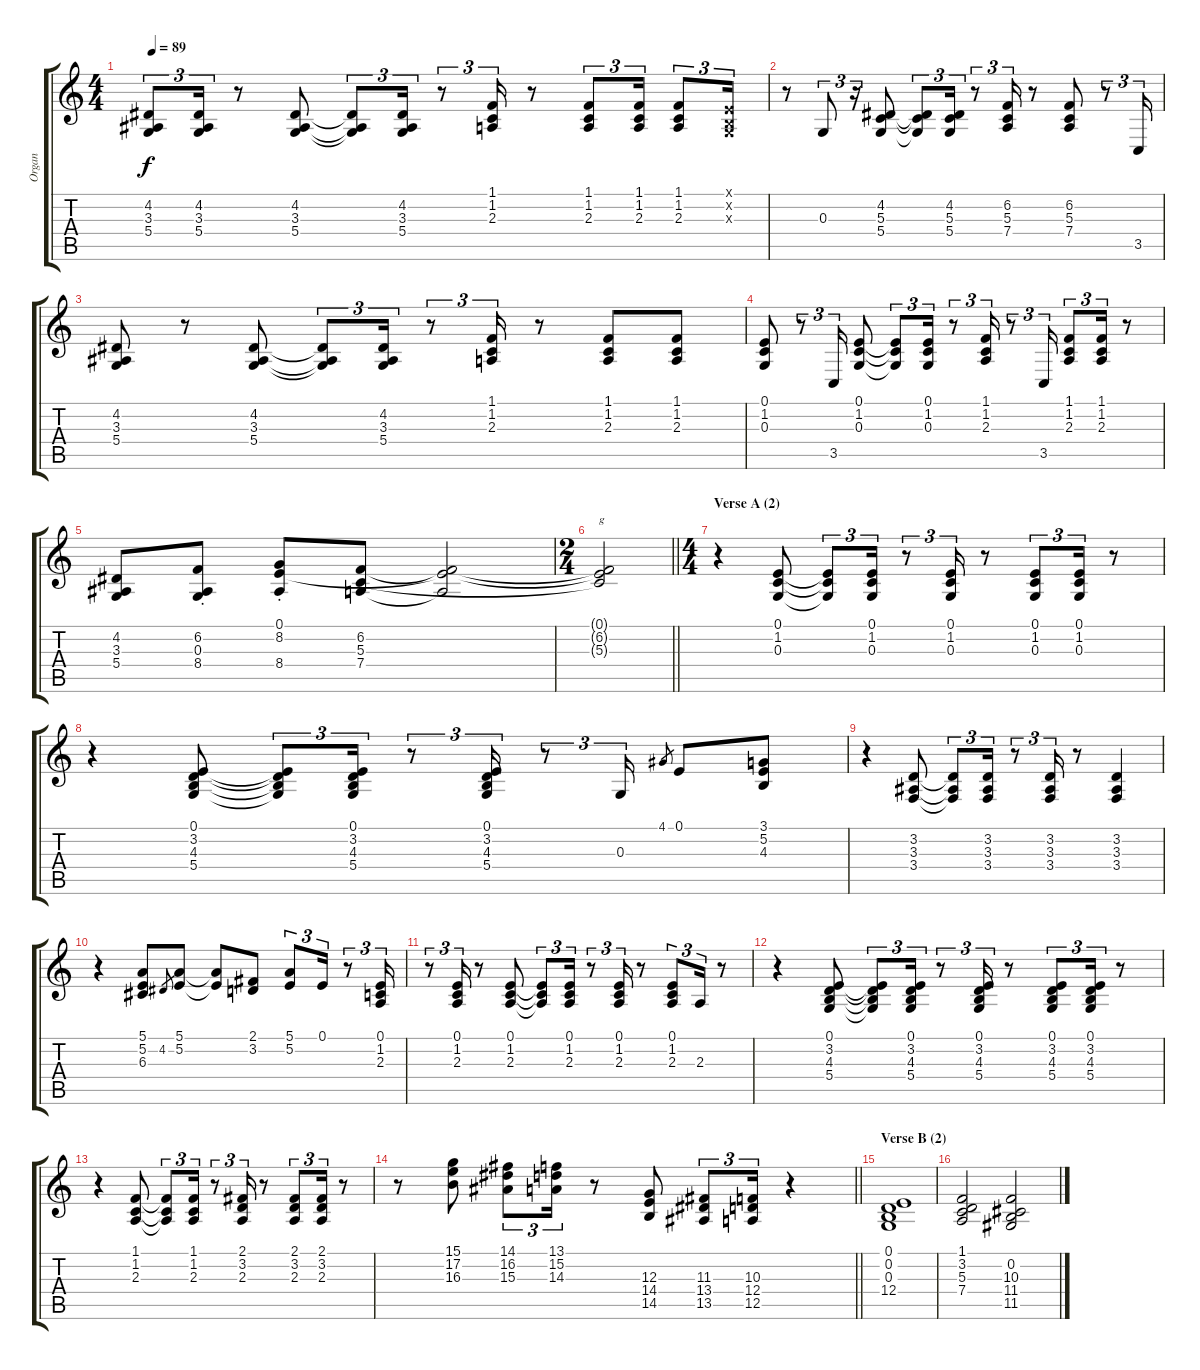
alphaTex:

\track ("Organ" "Organ") {instrument drawbarorgan}
\staff {score tabs}
\tuning (E4 B3 G3 D3 A2 C2) {hide}
\ts (4 4)
\tempo 89
\clef g2
\ks c
(4.2 3.3 5.4).8{tu (3 2) dy f} (4.2 3.3 5.4).16{tu (3 2)} r.8 (4.2 3.3 5.4).8 (4.2{t} 3.3{t} 5.4{t}).8{tu (3 2)} (4.2 3.3 5.4).16{tu (3 2)} r.8{tu (3 2)} (1.1 1.2 2.3).16{tu (3 2)} r.8 (1.1 1.2 2.3).8{tu (3 2)} (1.1 1.2 2.3).16{tu (3 2)} (1.1 1.2 2.3).8{tu (3 2)} (0.1{x} 0.2{x} 0.3{x}).16{tu (3 2)} |
r.8 0.3.8{tu (3 2)} r.16{tu (3 2)} (4.2 5.3 5.4).8 (4.2{t} 5.3{t} 5.4{t}).8{tu (3 2)} (4.2 5.3 5.4).16{tu (3 2)} r.8{tu (3 2)} (6.2 5.3 7.4).16{tu (3 2)} r.8 (6.2 5.3 7.4).8 r.8{tu (3 2)} 3.5.16{tu (3 2)} |
(4.2 3.3 5.4).8 r.8 (4.2 3.3 5.4).8 (4.2{t} 3.3{t} 5.4{t}).8{tu (3 2)} (4.2 3.3 5.4).16{tu (3 2)} r.8{tu (3 2)} (1.1 1.2 2.3).16{tu (3 2)} r.8 (1.1 1.2 2.3).8 (1.1 1.2 2.3).8 |
(0.1 1.2 0.3).8 r.8{tu (3 2)} 3.5.16{tu (3 2)} (0.1 1.2 0.3).8 (0.1{t} 1.2{t} 0.3{t}).8{tu (3 2)} (0.1 1.2 0.3).16{tu (3 2)} r.8{tu (3 2)} (1.1 1.2 2.3).16{tu (3 2)} r.8{tu (3 2)} 3.5.16{tu (3 2)} (1.1 1.2 2.3).8{tu (3 2)} (1.1 1.2 2.3).16{tu (3 2)} r.8 |
(4.2 3.3 5.4).8 (6.2{st} 0.3{st} 8.4{st}).8 (0.1{st} 8.2{st} 8.4{st}).8 (6.2 5.3 7.4).8 (0.1{t} 6.2{t} 7.4{t}).2 |
\ts (2 4)
\barLineRight lightlight
(0.1{t} 6.2{t} 5.3{t}).2{txt "g"} |
\ts (4 4)
\section ("" "Verse A (2)")
r.4 (0.1 1.2 0.3).8 (0.1{t} 1.2{t} 0.3{t}).8{tu (3 2)} (0.1 1.2 0.3).16{tu (3 2)} r.8{tu (3 2)} (0.1 1.2 0.3).16{tu (3 2)} r.8 (0.1 1.2 0.3).8{tu (3 2)} (0.1 1.2 0.3).16{tu (3 2)} r.8 |
r.4 (0.1 3.2 4.3 5.4).8 (0.1{t} 3.2{t} 4.3{t} 5.4{t}).8{tu (3 2)} (0.1 3.2 4.3 5.4).16{tu (3 2)} r.8{tu (3 2)} (0.1 3.2 4.3 5.4).16{tu (3 2)} r.8{tu (3 2)} 0.3.16{tu (3 2)} 4.1.8{gr} 0.1.8 (3.1 5.2 4.3).8 |
r.4 (3.2 3.3 3.4).8 (3.2{t} 3.3{t} 3.4{t}).8{tu (3 2)} (3.2 3.3 3.4).16{tu (3 2)} r.8{tu (3 2)} (3.2 3.3 3.4).16{tu (3 2)} r.8 (3.2 3.3 3.4).4 |
r.4 (5.1 5.2 6.3).8 4.2.8{gr} (5.1 5.2).8 (5.1{t} 5.2{t}).8 (2.1 3.2).8 (5.1 5.2).8{tu (3 2)} 0.1.16{tu (3 2)} r.8{tu (3 2)} (0.1 1.2 2.3).16{tu (3 2)} |
r.8{tu (3 2)} (0.1 1.2 2.3).16{tu (3 2)} r.8 (0.1 1.2 2.3).8 (0.1{t} 1.2{t} 2.3{t}).8{tu (3 2)} (0.1 1.2 2.3).16{tu (3 2)} r.8{tu (3 2)} (0.1 1.2 2.3).16{tu (3 2)} r.8 (0.1 1.2 2.3).8{tu (3 2)} 2.3.16{tu (3 2)} r.8 |
r.4 (0.1 3.2 4.3 5.4).8 (0.1{t} 3.2{t} 4.3{t} 5.4{t}).8{tu (3 2)} (0.1 3.2 4.3 5.4).16{tu (3 2)} r.8{tu (3 2)} (0.1 3.2 4.3 5.4).16{tu (3 2)} r.8 (0.1 3.2 4.3 5.4).8{tu (3 2)} (0.1 3.2 4.3 5.4).16{tu (3 2)} r.8 |
r.4 (1.1 1.2 2.3).8 (1.1{t} 1.2{t} 2.3{t}).8{tu (3 2)} (1.1 1.2 2.3).16{tu (3 2)} r.8{tu (3 2)} (2.1 3.2 2.3).16{tu (3 2)} r.8 (2.1 3.2 2.3).8{tu (3 2)} (2.1 3.2 2.3).16{tu (3 2)} r.8 |
\barLineRight lightlight
r.8 (15.1 17.2 16.3).8 (14.1 16.2 15.3).8{tu (3 2)} (13.1 15.2 14.3).16{tu (3 2)} r.8 (12.3 14.4 14.5).8 (11.3 13.4 13.5).8{tu (3 2)} (10.3 12.4 12.5).16{tu (3 2)} r.4 |
\section ("" "Verse B (2)")
(0.1 0.2 0.3 12.4).1 |
(1.1 3.2 5.3 7.4).2 (0.2 10.3 11.4 11.5).2
